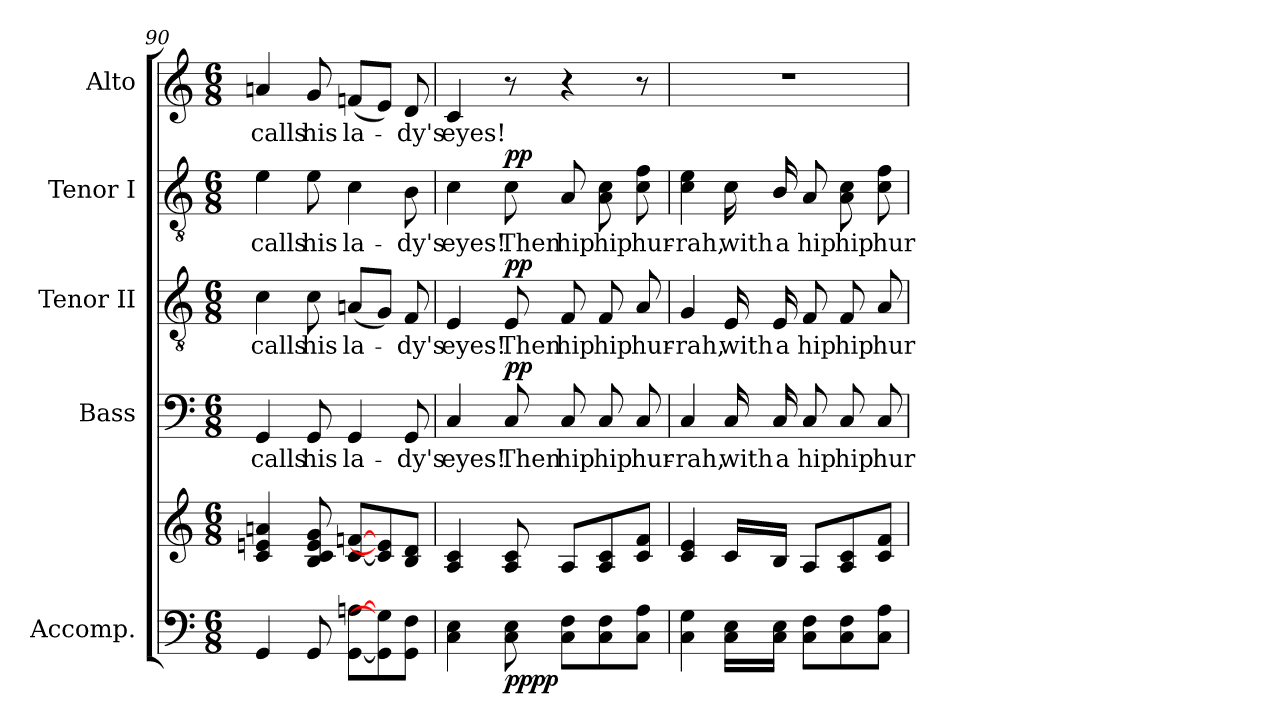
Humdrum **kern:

**kern	**kern	**dynam	**kern	**text	**dynam	**kern	**text	**dynam	**kern	**text	**dynam	**kern	**text
*part5	*part5	*part5	*part4	*part4	*part4	*part3	*part3	*part3	*part2	*part2	*part2	*part1	*part1
*staff6	*staff5	*staff5/6	*staff4	*staff4	*staff4	*staff3	*staff3	*staff3	*staff2	*staff2	*staff2	*staff1	*staff1
*I"Accomp.	*	*	*I"Bass	*	*	*I"Tenor II	*	*	*I"Tenor I	*	*	*I"Alto	*
*	*	*	*I'B	*	*	*I'T II	*	*	*I'T I	*	*	*I'A	*
*clefF4	*clefG2	*	*clefF4	*	*	*clefGv2	*	*	*clefGv2	*	*	*clefG2	*
*k[]	*k[]	*	*k[]	*	*	*k[]	*	*	*k[]	*	*	*k[]	*
*C:	*C:	*	*C:	*	*	*C:	*	*	*C:	*	*	*C:	*
*M6/8	*M6/8	*	*M6/8	*	*	*M6/8	*	*	*M6/8	*	*	*M6/8	*
=90	=90	=90	=90	=90	=90	=90	=90	=90	=90	=90	=90	=90	=90
!	!	!	!	!LO:LY:b	!	!	!LO:LY:b	!	!	!LO:LY:b	!	!	!LO:LY:b
4GG	4c 4en 4an	.	4GG	-calls	.	4c	-calls	.	4e	-calls	.	4an	-calls
!	!	!	!	!LO:LY:b	!	!	!LO:LY:b	!	!	!LO:LY:b	!	!	!LO:LY:b
8GG	8B 8c 8e 8g	.	8GG	his	.	8c	his	.	8e	his	.	8g	his
!	!	!	!	!LO:LY:b	!	!	!LO:LY:b	!	!	!LO:LY:b	!	!	!LO:LY:b
[8GG [8AnL	[8c [8fnL	.	4GG	la-	.	(<8AnL	la-	.	4c	la-	.	(<8fnL	la-
8GG] 8G]	8c] 8e]	.	.	.	.	8GJ)	.	.	.	.	.	8eJ)	.
!	!	!	!	!LO:LY:b	!	!	!LO:LY:b	!	!	!LO:LY:b	!	!	!LO:LY:b
8GG 8FJ	8B 8dJ	.	8GG	-dy's	.	8F	dy's	.	8B	-dy's	.	8d	dy's
=91	=91	=91	=91	=91	=91	=91	=91	=91	=91	=91	=91	=91	=91
!	!	!	!	!LO:LY:b	!	!	!LO:LY:b	!	!	!LO:LY:b	!	!	!LO:LY:b
4C 4E	4A 4c	.	4C	eyes!	.	4E	eyes!	.	4c	eyes!	.	4c	eyes!
!	!	!LO:DY:b=2	!	!LO:LY:b	!	!	!LO:LY:b	!	!	!LO:LY:b	!	!	!
!	!	!LO:DY:n=1:b	!	!	!LO:DY:b	!	!	!LO:DY:b	!	!	!LO:DY:b	!	!
8C 8E	8A 8c	pp pp	8C	Then	pp	8E	Then	pp	8c	Then	pp	8r	.
!	!	!	!	!LO:LY:b	!	!	!LO:LY:b	!	!	!LO:LY:b	!	!	!
8C 8FL	8AL	.	8C	hip	.	8F	hip	.	8A	hip	.	4r	.
!	!	!	!	!LO:LY:b	!	!	!LO:LY:b	!	!	!LO:LY:b	!	!	!
8C 8F	8A 8c	.	8C	hip	.	8F	hip	.	8A 8c	hip	.	.	.
!	!	!	!	!LO:LY:b	!	!	!LO:LY:b	!	!	!LO:LY:b	!	!	!
8C 8AJ	8c 8fJ	.	8C	hur-	.	8A	hur-	.	8c 8f	hur-	.	8r	.
=92	=92	=92	=92	=92	=92	=92	=92	=92	=92	=92	=92	=92	=92
!	!	!	!	!LO:LY:b	!	!	!LO:LY:b	!	!	!LO:LY:b	!	!LO:N:vis=1	!
4C 4G	4c 4e	.	4C	-rah,	.	4G	-rah,	.	4c 4e	-rah,	.	2.r	.
!	!	!	!	!LO:LY:b	!	!	!LO:LY:b	!	!	!LO:LY:b	!	!	!
16C 16ELL	16cLL	.	16C	with	.	16E	with	.	16c	with	.	.	.
!	!	!	!	!LO:LY:b	!	!	!LO:LY:b	!	!	!LO:LY:b	!	!	!
16C 16EJJ	16BJJ	.	16C	a	.	16E	a	.	16B/	a	.	.	.
!	!	!	!	!LO:LY:b	!	!	!LO:LY:b	!	!	!LO:LY:b	!	!	!
8C 8FL	8AL	.	8C	hip	.	8F	hip	.	8A	hip	.	.	.
!	!	!	!	!LO:LY:b	!	!	!LO:LY:b	!	!	!LO:LY:b	!	!	!
8C 8F	8A 8c	.	8C	hip	.	8F	hip	.	8A 8c	hip	.	.	.
!	!	!	!	!LO:LY:b	!	!	!LO:LY:b	!	!	!LO:LY:b	!	!	!
8C 8AJ	8c 8fJ	.	8C	hur-	.	8A	hur-	.	8c 8f	hur-	.	.	.
=	=	=	=	=	=	=	=	=	=	=	=	=	=
*-	*-	*-	*-	*-	*-	*-	*-	*-	*-	*-	*-	*-	*-
